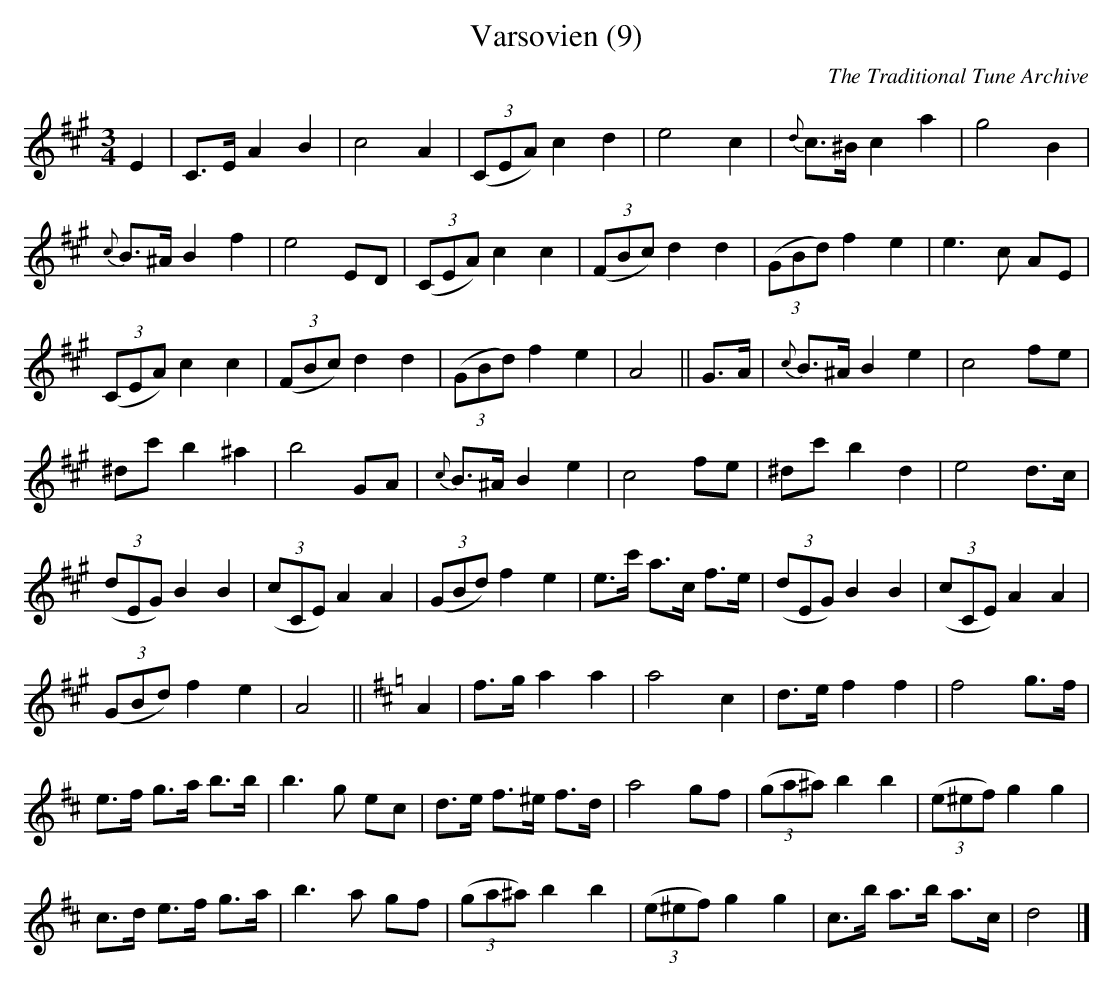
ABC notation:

X:1
T:Varsovien (9)
C: The Traditional Tune Archive
M:3/4
K:A
E2|C>EA2B2|c4A2|((3CEA)c2d2|e4c2|{d}c>^Bc2a2|g4B2|
{c}B>^AB2f2|e4ED|((3CEA)c2c2|((3FBc)d2d2|((3GBd)f2e2|e3c AE|
((3CEA)c2c2|((3FBc)d2d2|((3GBd)f2e2|A4||G>A|{c}B>^AB2e2|c4fe|
^dc'b2^a2|b4GA|{c}B>^AB2e2|c4fe|^dc'b2d2|e4d>c|
((3dEG)B2B2|((3cCE)A2A2|((3GBd)f2e2|e>c' a>c f>e|((3dEG)B2B2|((3cCE)A2A2|
((3GBd)f2e2|A4||\
K:D
A2|f>ga2a2|a4c2|d>ef2f2|f4g>f|
e>f g>a b>b|b3g ec|d>e f>^e f>d|a4gf|((3ga^a)b2b2|((3e^ef)g2g2|
c>d e>f g>a|b3a gf|((3ga^a)b2b2|((3e^ef)g2g2|c>b a>b a>c|d4|]
